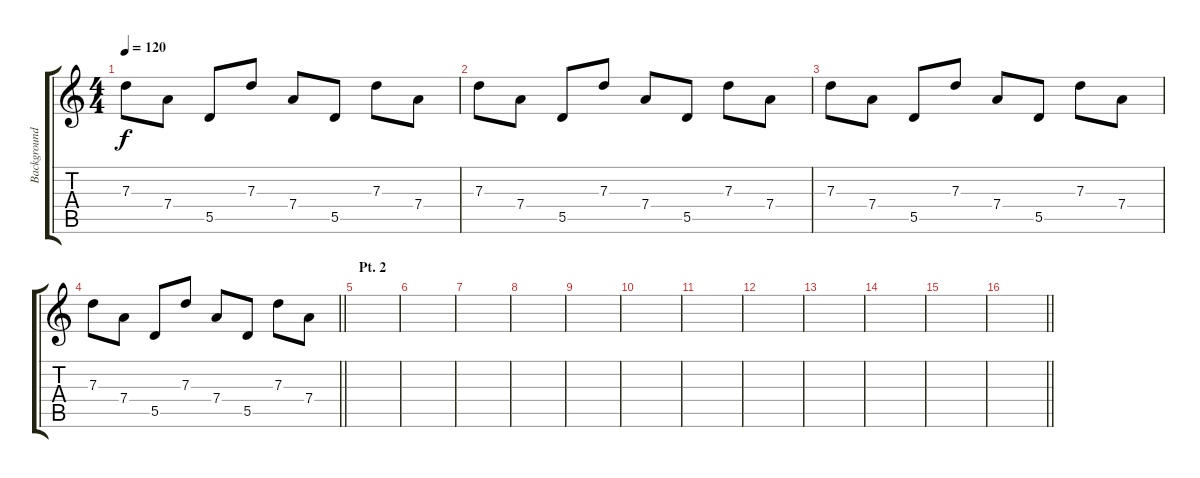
\track ("Background" "Background") {instrument electricguitarclean}
\staff {score tabs}
\tuning (E4 B3 G3 D3 A2 E2) {hide}
\ts (4 4)
\tempo 120
\clef g2
\ks c
7.3.8{dy f} 7.4.8 5.5.8 7.3.8 7.4.8 5.5.8 7.3.8 7.4.8 |
7.3.8 7.4.8 5.5.8 7.3.8 7.4.8 5.5.8 7.3.8 7.4.8 |
7.3.8 7.4.8 5.5.8 7.3.8 7.4.8 5.5.8 7.3.8 7.4.8 |
\barLineRight lightlight
7.3.8 7.4.8 5.5.8 7.3.8 7.4.8 5.5.8 7.3.8 7.4.8 |
\section ("" "Pt. 2")
|
|
|
|
|
|
|
|
|
|
|
\barLineRight lightlight
